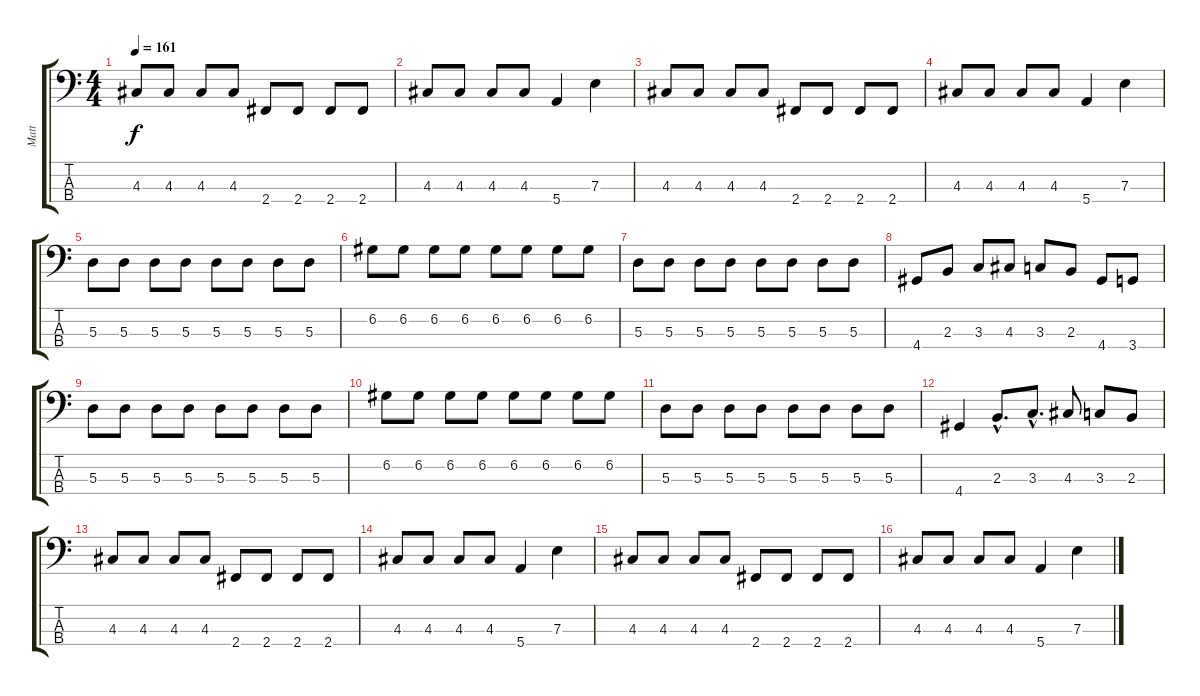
\track ("Matt" "Matt") {instrument electricbassfinger}
\staff {score tabs}
\tuning (G2 D2 A1 E1) {hide}
\ts (4 4)
\tempo 161
\clef f4
\ks c
4.3.8{dy f} 4.3.8 4.3.8 4.3.8 2.4.8 2.4.8 2.4.8 2.4.8 |
4.3.8 4.3.8 4.3.8 4.3.8 5.4.4 7.3.4 |
4.3.8 4.3.8 4.3.8 4.3.8 2.4.8 2.4.8 2.4.8 2.4.8 |
4.3.8 4.3.8 4.3.8 4.3.8 5.4.4 7.3.4 |
5.3.8 5.3.8 5.3.8 5.3.8 5.3.8 5.3.8 5.3.8 5.3.8 |
6.2.8 6.2.8 6.2.8 6.2.8 6.2.8 6.2.8 6.2.8 6.2.8 |
5.3.8 5.3.8 5.3.8 5.3.8 5.3.8 5.3.8 5.3.8 5.3.8 |
4.4.8 2.3.8 3.3.8 4.3.8 3.3.8 2.3.8 4.4.8 3.4.8 |
5.3.8 5.3.8 5.3.8 5.3.8 5.3.8 5.3.8 5.3.8 5.3.8 |
6.2.8 6.2.8 6.2.8 6.2.8 6.2.8 6.2.8 6.2.8 6.2.8 |
5.3.8 5.3.8 5.3.8 5.3.8 5.3.8 5.3.8 5.3.8 5.3.8 |
4.4.4 2.3{hac}.8{d} 3.3{hac}.8{d} 4.3.8 3.3.8 2.3.8 |
4.3.8 4.3.8 4.3.8 4.3.8 2.4.8 2.4.8 2.4.8 2.4.8 |
4.3.8 4.3.8 4.3.8 4.3.8 5.4.4 7.3.4 |
4.3.8 4.3.8 4.3.8 4.3.8 2.4.8 2.4.8 2.4.8 2.4.8 |
4.3.8 4.3.8 4.3.8 4.3.8 5.4.4 7.3.4
